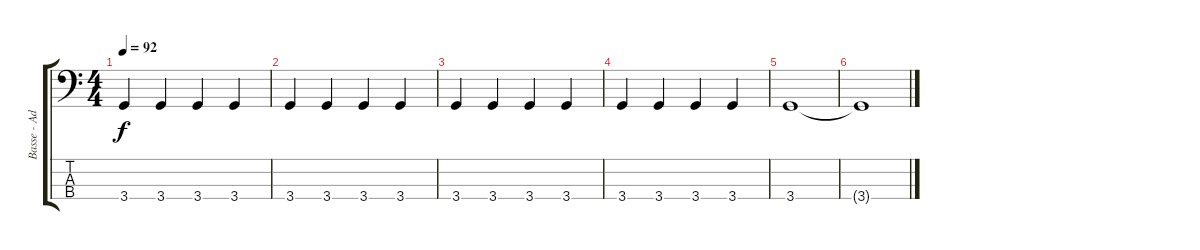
\track ("Basse - Adam Clayton" "Basse - Ad") {instrument fretlessbass}
\staff {score tabs}
\tuning (G2 D2 A1 E1) {hide}
\ts (4 4)
\tempo 92
\clef f4
\ks c
3.4.4{dy f} 3.4.4 3.4.4 3.4.4 |
3.4.4 3.4.4 3.4.4 3.4.4 |
3.4.4 3.4.4 3.4.4 3.4.4 |
3.4.4 3.4.4 3.4.4 3.4.4 |
3.4.1 |
3.4{t}.1
